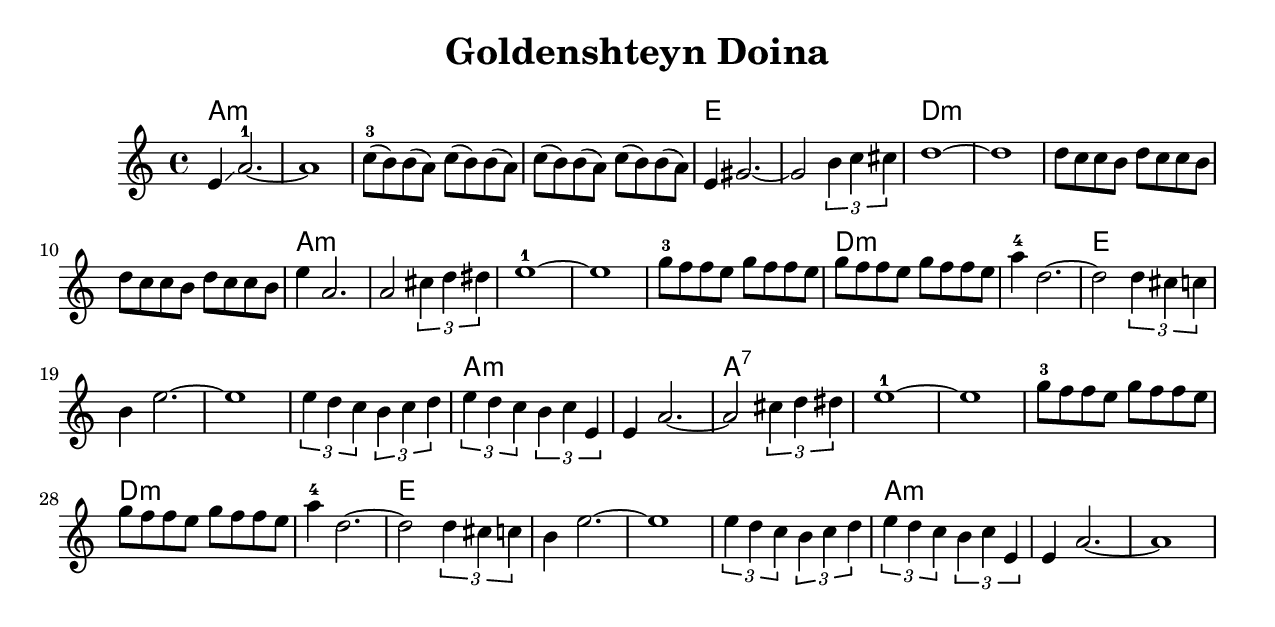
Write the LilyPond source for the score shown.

\version "2.18.0"
\include "english.ly"
\paper{
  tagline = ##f
  print-all-headers = ##t
  #(set-paper-size "letter")
}
date = #(strftime "%d-%m-%Y" (localtime (current-time)))

%\markup{ \italic{ " Updated " \date  }  }

%\markup{ Got something to say? }

%#################################### Melody ########################
melody = \transpose d a,\relative c'' {
  \clef treble
  \key d \minor
  \time 4/4

  %\partial 16*3 a16 d f   %lead in notes

  a4  \glissando d2.-1 ~
  d1
  f8-3(e)e(d)f8(e)e(d)
  f8(e)e(d)f8(e)e(d)|

  a4 cs2. ~
  cs2 \tuplet 3/2 {e4 f fs}|
  g1~
  g1

  g8 f f e g f f e
  g8 f f e g f f e
  a4 d,2.|
  d2 \tuplet 3/2{fs4 g gs}
  %a b d a bf d

  a1-1 ~
  a1
  c8-3 bf bf a c bf bf a
  c8 bf bf a c bf bf a

  d4-4 g,2. ~
  g2 \tuplet 3/2{g4 fs f}|  %18
  e4 a2. ~
  a1

  \tuplet 3/2 {a4 g f} \tuplet 3/2 {e4 f g}
  \tuplet 3/2 {a4 g f} \tuplet 3/2{e f a,} %22 a b d=>a bf d
  a4 d2. ~
  d2 \tuplet 3/2{fs4 g gs}

  a1-1 ~
  a1
  c8-3 bf bf a c bf bf a
  c8 bf bf a c bf bf a

  d4-4 g,2. ~
  g2 \tuplet 3/2{g4 fs f}|
  e4 a2. ~
  a1

  \tuplet 3/2 {a4 g f} \tuplet 3/2 {e4 f g}
  \tuplet 3/2 {a4 g f} \tuplet 3/2{e f a,} %a b d=>a bf d
  a4 d2. ~
  d1



}
%################################# Lyrics #####################
%\addlyrics{  }
%################################# Chords #######################
harmonies =\transpose d a, \chordmode {
  d1*4:m

  a1*2

  g1*4:m


  d1*5:m


  %g1*4:7  %removed extra measure

  g1*2:m

  a1*4

  d1*2:m

  d1*4:7

  g1*2:m

  a1*4

  d1:m
}

\score {
  <<
    \new ChordNames {
      \set chordChanges = ##t
      \harmonies
    }
    \new Staff
    \melody
  >>
  \header{
    title= "Goldenshteyn Doina"
    subtitle=""
    composer= ""
    instrument =""
    arranger= ""
  }
  \layout{indent = 1.0\cm}
  \midi {
    \tempo 4 = 120

    % \midi { }
  }
}
%{
% more verses:
\markup{}
\markup {
  \fill-line {
    \hspace #0.1 % distance from left margin
    \column {
      \line { "1."
        \column {
          ""
        }
      }
      \hspace #0.2 % vertical distance between verses
      \line { "2."
        \column {
         ""
        }
      }
    }
    \hspace #0.1  % horiz. distance between columns
    \column {
      \line { "3."
        \column {
          ""
        }
      }
      \hspace #0.2 % distance between verses
      \line { "4."
        \column {
         ""
        }
      }
    }
    \hspace #0.1 % distance to right margin
  }
}

%}
